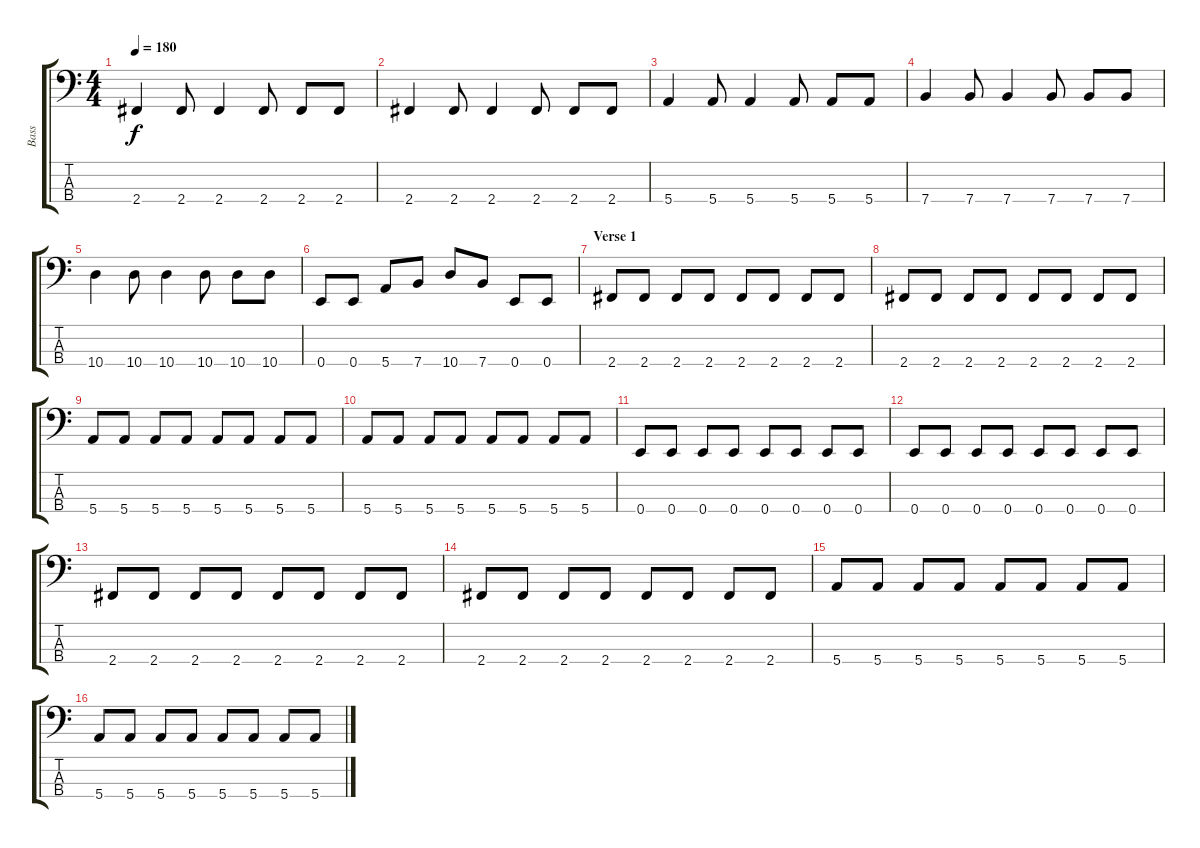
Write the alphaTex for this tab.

\track ("Bass" "Bass") {instrument electricbasspick}
\staff {score tabs}
\tuning (G2 D2 A1 E1) {hide}
\ts (4 4)
\tempo 180
\clef f4
\ks c
2.4.4{dy f instrument electricbasspick} 2.4.8 2.4.4 2.4.8 2.4.8 2.4.8 |
2.4.4 2.4.8 2.4.4 2.4.8 2.4.8 2.4.8 |
5.4.4 5.4.8 5.4.4 5.4.8 5.4.8 5.4.8 |
7.4.4 7.4.8 7.4.4 7.4.8 7.4.8 7.4.8 |
10.4.4 10.4.8 10.4.4 10.4.8 10.4.8 10.4.8 |
0.4.8 0.4.8 5.4.8 7.4.8 10.4.8 7.4.8 0.4.8 0.4.8 |
\section ("" "Verse 1")
2.4.8 2.4.8 2.4.8 2.4.8 2.4.8 2.4.8 2.4.8 2.4.8 |
2.4.8 2.4.8 2.4.8 2.4.8 2.4.8 2.4.8 2.4.8 2.4.8 |
5.4.8 5.4.8 5.4.8 5.4.8 5.4.8 5.4.8 5.4.8 5.4.8 |
5.4.8 5.4.8 5.4.8 5.4.8 5.4.8 5.4.8 5.4.8 5.4.8 |
0.4.8 0.4.8 0.4.8 0.4.8 0.4.8 0.4.8 0.4.8 0.4.8 |
0.4.8 0.4.8 0.4.8 0.4.8 0.4.8 0.4.8 0.4.8 0.4.8 |
2.4.8 2.4.8 2.4.8 2.4.8 2.4.8 2.4.8 2.4.8 2.4.8 |
2.4.8 2.4.8 2.4.8 2.4.8 2.4.8 2.4.8 2.4.8 2.4.8 |
5.4.8 5.4.8 5.4.8 5.4.8 5.4.8 5.4.8 5.4.8 5.4.8 |
5.4.8 5.4.8 5.4.8 5.4.8 5.4.8 5.4.8 5.4.8 5.4.8
